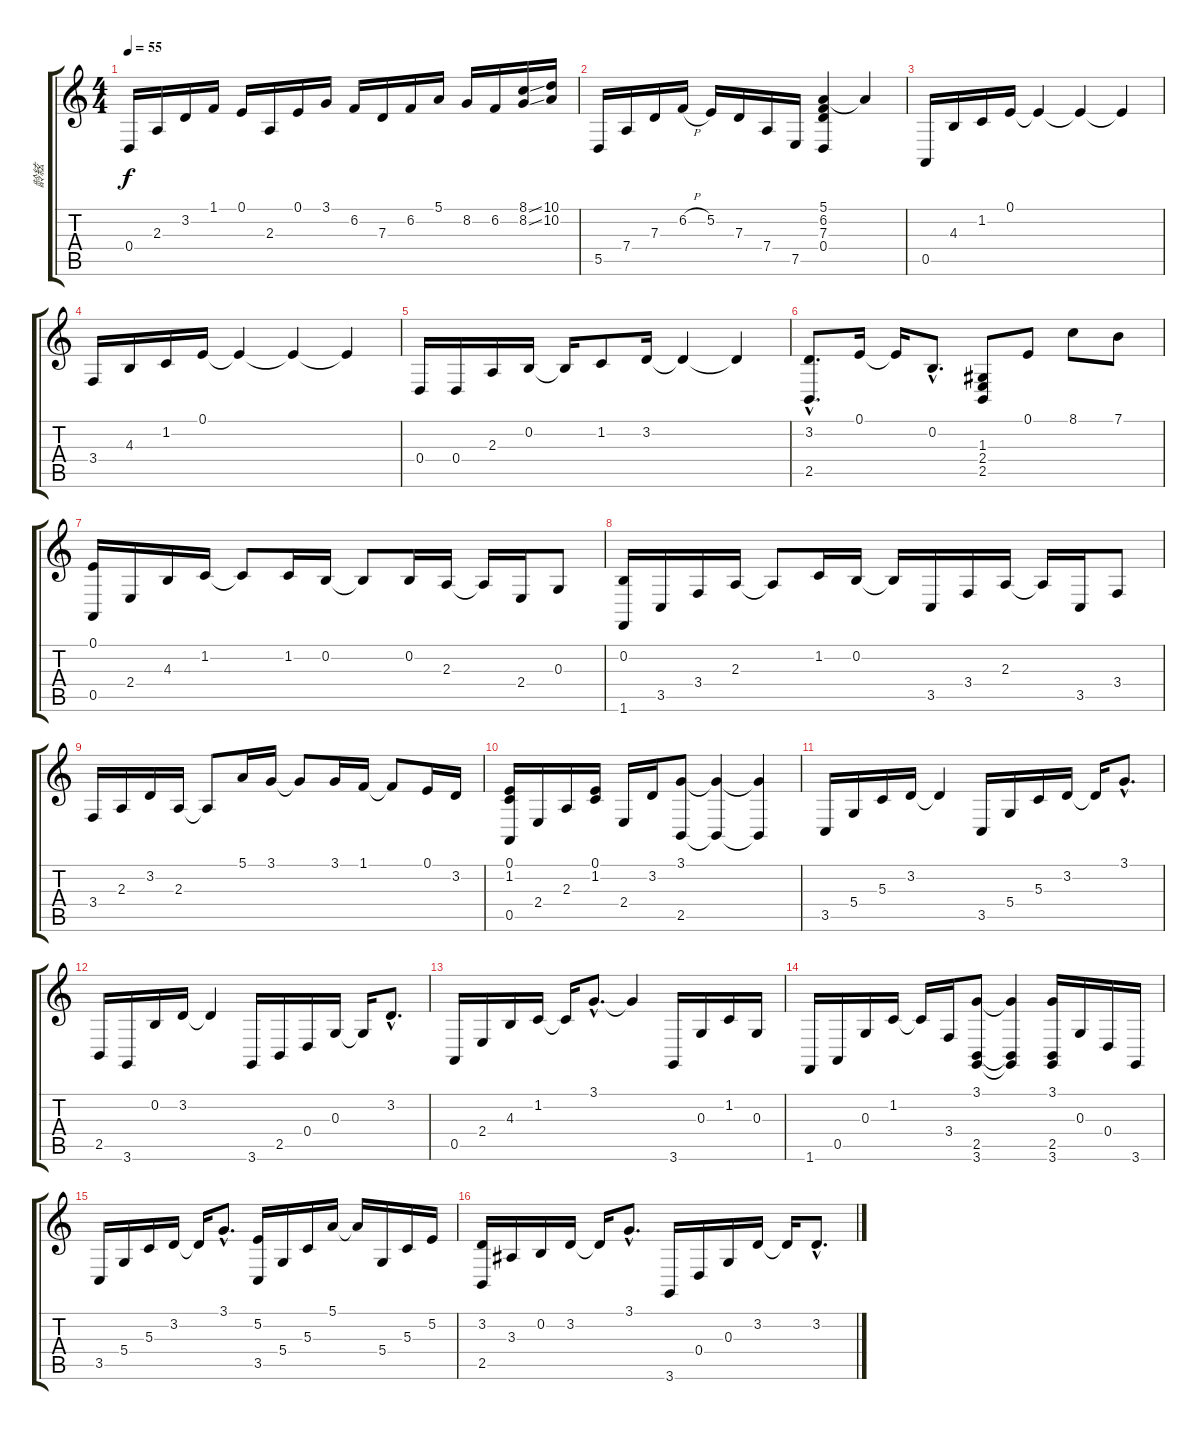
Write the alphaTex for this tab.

\track ("龄絃" "龄絃") {instrument fx8scifi}
\staff {score tabs}
\tuning (E4 B3 G3 D3 A2 E2) {hide}
\ts (4 4)
\tempo 55
\clef g2
\ks c
0.4.16{dy f instrument fx8scifi} 2.3.16 3.2.16 1.1.16 0.1.16 2.3.16 0.1.16 3.1.16 6.2.16 7.3.16 6.2.16 5.1.16 8.2.16 6.2.16 (8.1{ss} 8.2{ss}).16 (10.1 10.2).16 |
5.5.16 7.4.16 7.3.16 6.2{h}.16 5.2.16 7.3.16 7.4.16 7.5.16 (5.1 6.2 7.3 0.4).4 5.1{t}.4 |
0.5.16 4.3.16 1.2.16 0.1.16 0.1{t}.4 0.1{t}.4 0.1{t}.4 |
3.4.16 4.3.16 1.2.16 0.1.16 0.1{t}.4 0.1{t}.4 0.1{t}.4 |
0.4.16 0.4.16 2.3.16 0.2.16 0.2{t}.16 1.2.8 3.2.16 3.2{t}.4 3.2{t}.4 |
(3.2{hac} 2.5{hac}).8{d} 0.1.16 0.1{t}.16 0.2{hac}.8{d} (1.3 2.4 2.5).8 0.1.8 8.1.8 7.1.8 |
(0.1 0.5).16 2.4.16 4.3.16 1.2.16 1.2{t}.8 1.2.16 0.2.16 0.2{t}.8 0.2.16 2.3.16 2.3{t}.16 2.4.16 0.3.8 |
(0.2 1.6).16 3.5.16 3.4.16 2.3.16 2.3{t}.8 1.2.16 0.2.16 0.2{t}.16 3.5.16 3.4.16 2.3.16 2.3{t}.16 3.5.16 3.4.8 |
3.4.16 2.3.16 3.2.16 2.3.16 2.3{t}.8 5.1.16 3.1.16 3.1{t}.8 3.1.16 1.1.16 1.1{t}.8 0.1.16 3.2.16 |
(0.1 1.2 0.5).16 2.4.16 2.3.16 (0.1 1.2).16 2.4.16 3.2.16 (3.1 2.5).8 (3.1{t} 2.5{t}).4 (3.1{t} 2.5{t}).4 |
3.5.16 5.4.16 5.3.16 3.2.16 3.2{t}.4 3.5.16 5.4.16 5.3.16 3.2.16 3.2{t}.16 3.1{hac}.8{d} |
2.5.16 3.6.16 0.2.16 3.2.16 3.2{t}.4 3.6.16 2.5.16 0.4.16 0.3.16 0.3{t}.16 3.2{hac}.8{d} |
0.5.16 2.4.16 4.3.16 1.2.16 1.2{t}.16 3.1{hac}.8{d} 3.1{t}.4 3.6.16 0.3.16 1.2.16 0.3.16 |
1.6.16 0.5.16 0.3.16 1.2.16 1.2{t}.16 3.4.16 (3.1 2.5 3.6).8 (3.1{t} 2.5{t} 3.6{t}).4 (3.1 2.5 3.6).16 0.3.16 0.4.16 3.6.16 |
3.5.16 5.4.16 5.3.16 3.2.16 3.2{t}.16 3.1{hac}.8{d} (5.2 3.5).16 5.4.16 5.3.16 5.1.16 5.1{t}.16 5.4.16 5.3.16 5.2.16 |
(3.2 2.5).16 3.3.16 0.2.16 3.2.16 3.2{t}.16 3.1{hac}.8{d} 3.6.16 0.4.16 0.3.16 3.2.16 3.2{t}.16 3.2{hac}.8{d}
